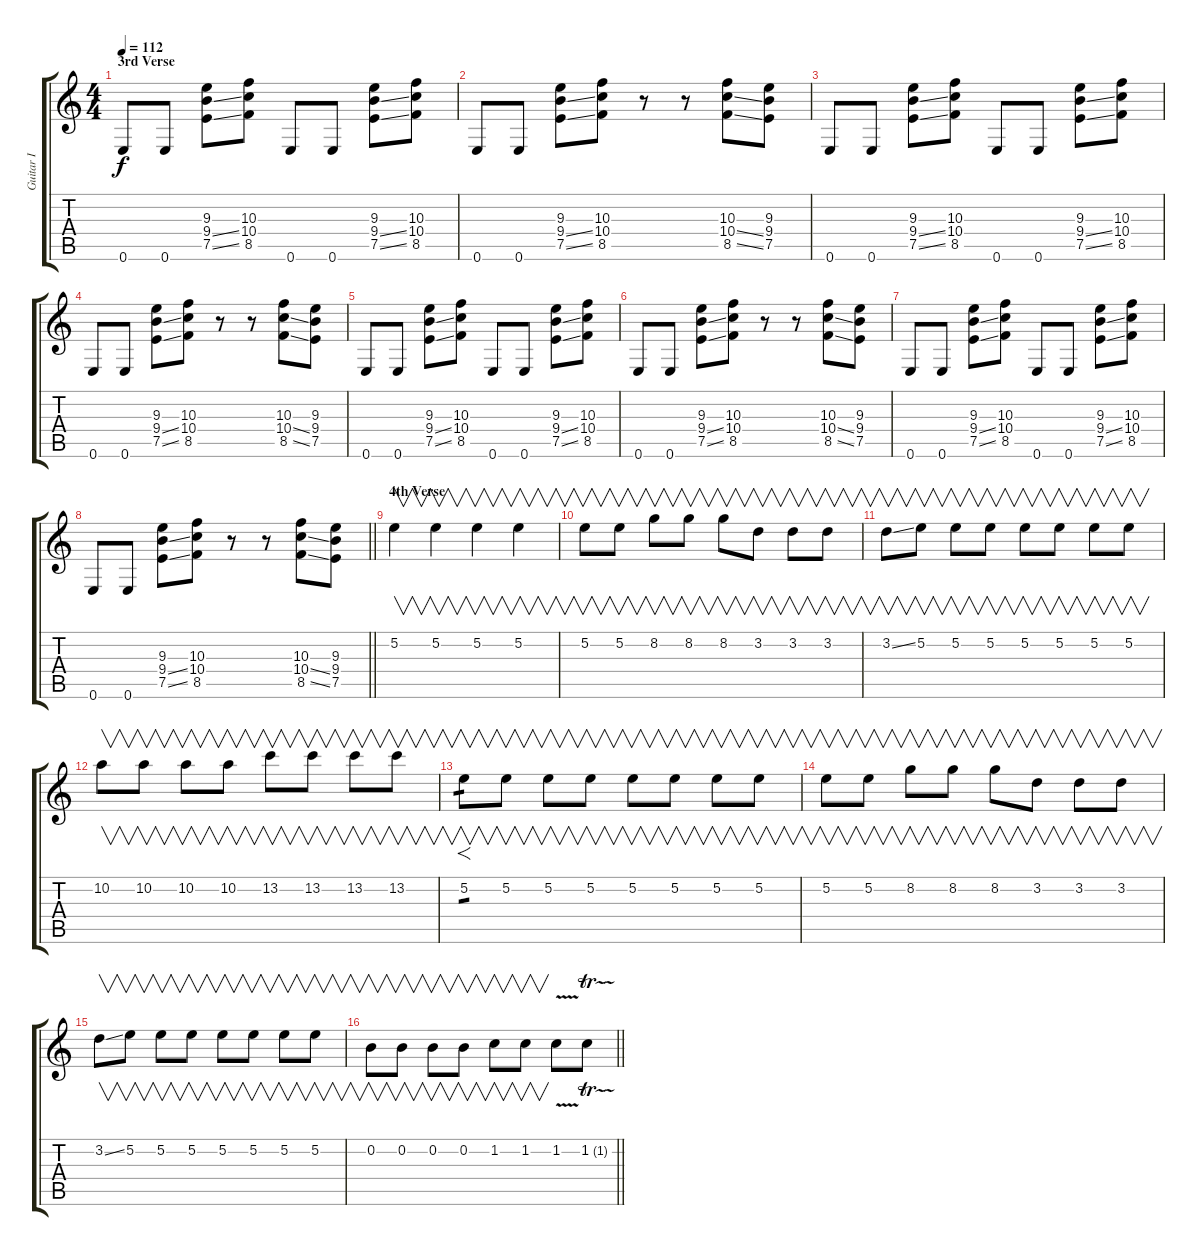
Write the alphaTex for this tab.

\track ("Guitar I" "Guitar I") {instrument distortionguitar}
\staff {score tabs}
\tuning (E4 B3 G3 D3 A2 E2) {hide}
\ts (4 4)
\section ("" "3rd Verse")
\tempo 112
\clef g2
\ks c
0.6.8{dy f} 0.6.8 (9.3 9.4{ss} 7.5{ss}).8 (10.3 10.4 8.5).8 0.6.8 0.6.8 (9.3 9.4{ss} 7.5{ss}).8 (10.3 10.4 8.5).8 |
0.6.8 0.6.8 (9.3 9.4{ss} 7.5{ss}).8 (10.3 10.4 8.5).8 r.8 r.8 (10.3 10.4{ss} 8.5{ss}).8 (9.3 9.4 7.5).8 |
0.6.8 0.6.8 (9.3 9.4{ss} 7.5{ss}).8 (10.3 10.4 8.5).8 0.6.8 0.6.8 (9.3 9.4{ss} 7.5{ss}).8 (10.3 10.4 8.5).8 |
0.6.8 0.6.8 (9.3 9.4{ss} 7.5{ss}).8 (10.3 10.4 8.5).8 r.8 r.8 (10.3 10.4{ss} 8.5{ss}).8 (9.3 9.4 7.5).8 |
0.6.8 0.6.8 (9.3 9.4{ss} 7.5{ss}).8 (10.3 10.4 8.5).8 0.6.8 0.6.8 (9.3 9.4{ss} 7.5{ss}).8 (10.3 10.4 8.5).8 |
0.6.8 0.6.8 (9.3 9.4{ss} 7.5{ss}).8 (10.3 10.4 8.5).8 r.8 r.8 (10.3 10.4{ss} 8.5{ss}).8 (9.3 9.4 7.5).8 |
0.6.8 0.6.8 (9.3 9.4{ss} 7.5{ss}).8 (10.3 10.4 8.5).8 0.6.8 0.6.8 (9.3 9.4{ss} 7.5{ss}).8 (10.3 10.4 8.5).8 |
\barLineRight lightlight
0.6.8 0.6.8 (9.3 9.4{ss} 7.5{ss}).8 (10.3 10.4 8.5).8 r.8 r.8 (10.3 10.4{ss} 8.5{ss}).8 (9.3 9.4 7.5).8 |
\section ("" "4th Verse")
5.2.4{v} 5.2.4{v} 5.2.4{v} 5.2.4{v} |
5.2.8{v} 5.2.8{v} 8.2.8{v} 8.2.8{v} 8.2.8{v} 3.2.8{v} 3.2.8{v} 3.2.8{v} |
3.2{ss}.8{v} 5.2.8{v} 5.2.8{v} 5.2.8{v} 5.2.8{v} 5.2.8{v} 5.2.8{v} 5.2.8{v} |
10.2.8{v} 10.2.8{v} 10.2.8{v} 10.2.8{v} 13.2.8{v} 13.2.8{v} 13.2.8{v} 13.2.8{v} |
5.2.8{f v tp 1} 5.2.8{v} 5.2.8{v} 5.2.8{v} 5.2.8{v} 5.2.8{v} 5.2.8{v} 5.2.8{v} |
5.2.8{v} 5.2.8{v} 8.2.8{v} 8.2.8{v} 8.2.8{v} 3.2.8{v} 3.2.8{v} 3.2.8{v} |
3.2{ss}.8{v} 5.2.8{v} 5.2.8{v} 5.2.8{v} 5.2.8{v} 5.2.8{v} 5.2.8{v} 5.2.8{v} |
\barLineRight lightlight
0.2.8{v} 0.2.8{v} 0.2.8{v} 0.2.8{v} 1.2.8{v} 1.2.8{v} 1.2{v}.8 1.2{tr (1 16)}.8
